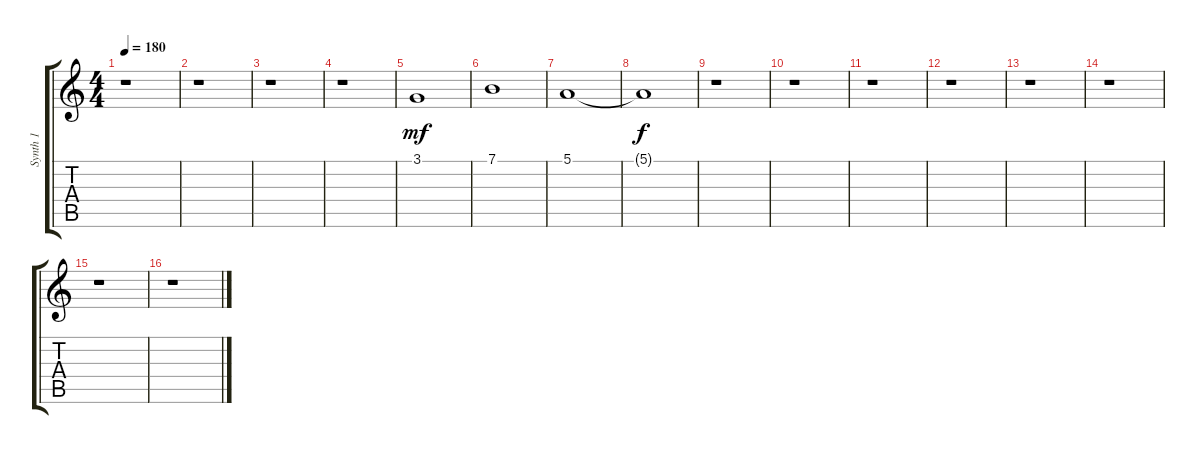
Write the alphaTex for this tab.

\track ("Synth 1" "Synth 1") {instrument lead2sawtooth}
\staff {score tabs}
\tuning (E4 B3 G3 D3 A2 E2) {hide}
\ts (4 4)
\tempo 180
\clef g2
\ks c
r.1{dy f} |
r.1 |
r.1 |
r.1 |
3.1.1{dy mf} |
7.1.1 |
5.1.1 |
5.1{t}.1{dy f} |
r.1 |
r.1 |
r.1 |
r.1 |
r.1 |
r.1 |
r.1 |
r.1
